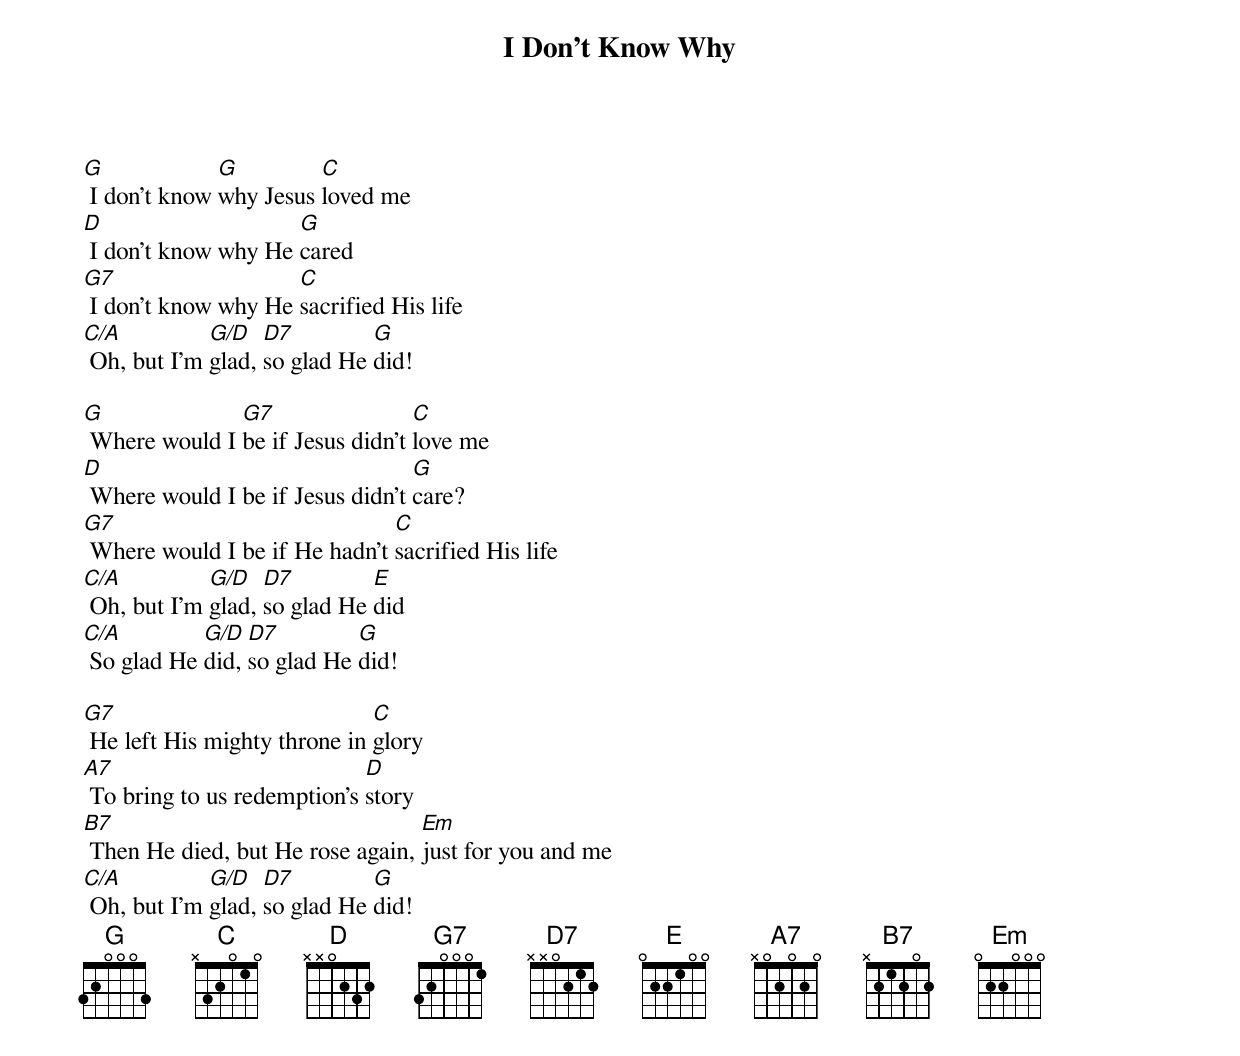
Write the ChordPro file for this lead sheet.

{title: I Don't Know Why}
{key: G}
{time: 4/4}
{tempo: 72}
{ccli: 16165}
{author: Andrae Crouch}
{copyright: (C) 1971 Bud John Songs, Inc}

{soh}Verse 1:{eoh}
[G] I don't know [G]why Jesus [C]loved me
[D] I don't know why He [G]cared
[G7] I don't know why He [C]sacrified His life
[C/A] Oh, but I'm [G/D]glad, [D7]so glad He [G]did!

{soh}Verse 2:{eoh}
[G] Where would I [G7]be if Jesus didn't [C]love me
[D] Where would I be if Jesus didn't [G]care?
[G7] Where would I be if He hadn't [C]sacrified His life
[C/A] Oh, but I'm [G/D]glad, [D7]so glad He [E]did
[C/A] So glad He [G/D]did, [D7]so glad He [G]did!

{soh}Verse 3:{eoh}
[G7] He left His mighty throne in [C]glory
[A7] To bring to us redemption's [D]story
[B7] Then He died, but He rose again, [Em]just for you and me
[C/A] Oh, but I'm [G/D]glad, [D7]so glad He [G]did!
